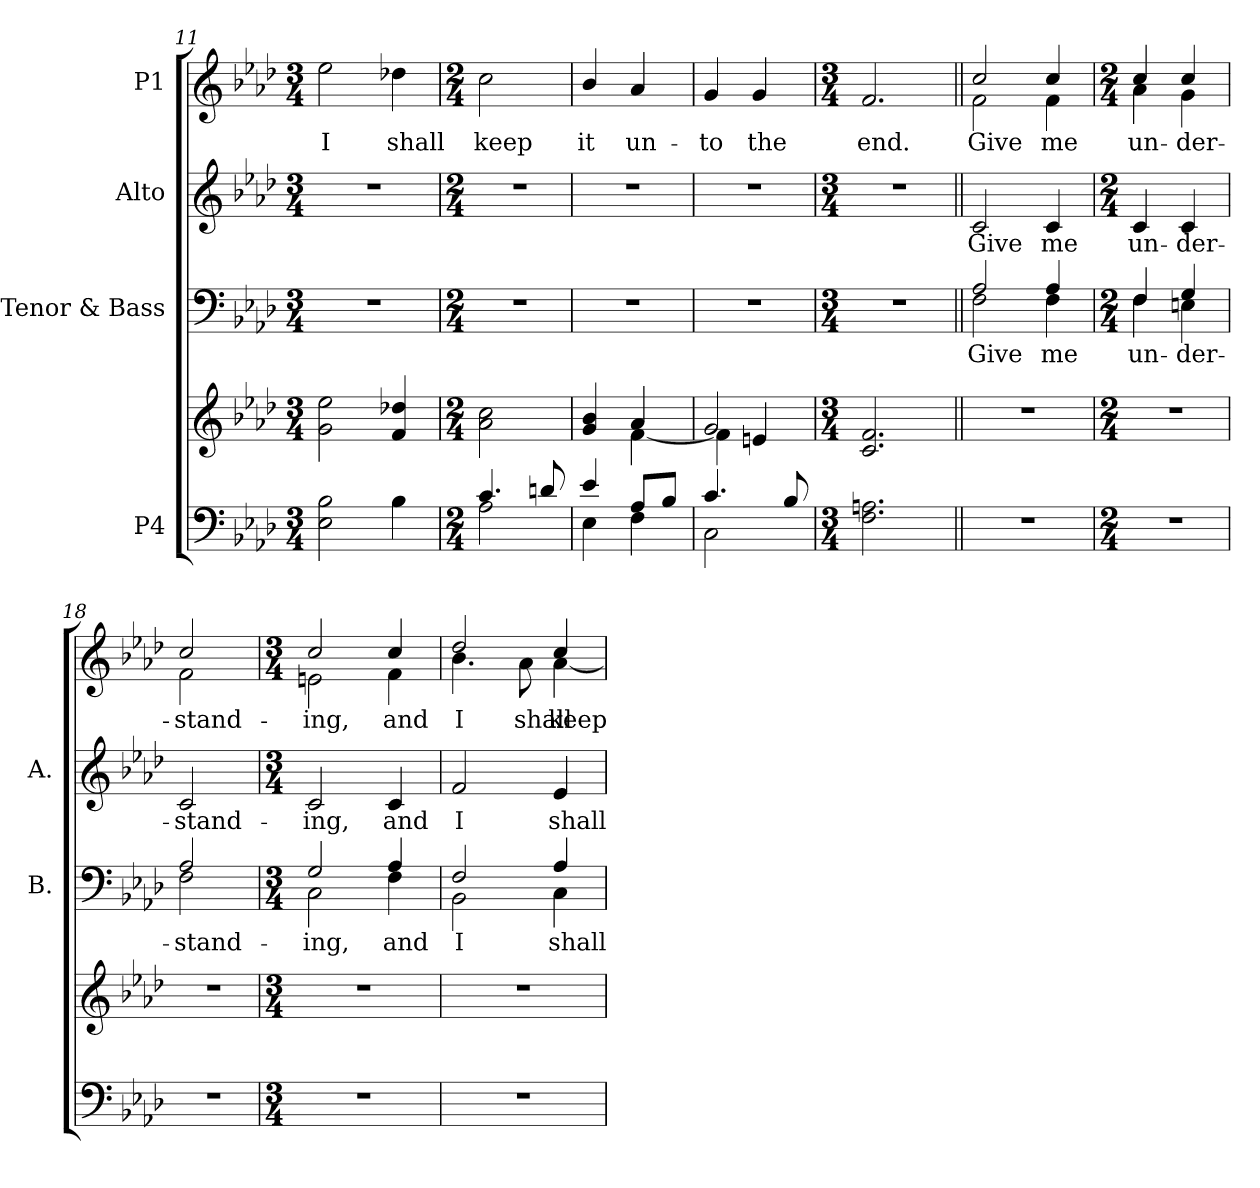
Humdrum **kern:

**kern	**kern	**kern	**text	**kern	**text	**kern	**text
*part4	*part4	*part3	*part3	*part2	*part2	*part1	*part1
*staff5	*staff4	*staff3	*staff3	*staff2	*staff2	*staff1	*staff1
*I"P4	*	*I"Tenor & Bass	*	*I"Alto	*	*I"P1	*
*	*	*I'B.	*	*I'A.	*	*	*
*clefF4	*clefG2	*clefF4	*	*clefG2	*	*clefG2	*
*k[b-e-a-d-]	*k[b-e-a-d-]	*k[b-e-a-d-]	*	*k[b-e-a-d-]	*	*k[b-e-a-d-]	*
*A-:	*A-:	*A-:	*	*A-:	*	*A-:	*
*M3/4	*M3/4	*M3/4	*	*M3/4	*	*M3/4	*
=11	=11	=11	=11	=11	=11	=11	=11
!	!	!LO:N:vis=1	!	!LO:N:vis=1	!	!	!
!	!	!	!	!	!	!	!LO:LY:b:color=#000000
2E-i\ 2B-i	2gi\ 2ee-i	2.r	.	2.r	.	2ee-i\	I
!	!	!	!	!	!	!	!LO:LY:b:color=#000000
4B-i\	4fi/ 4dd-Xi	.	.	.	.	4dd-Xi\	shall
=12	=12	=12	=12	=12	=12	=12	=12
*M2/4	*M2/4	*M2/4	*	*M2/4	*	*M2/4	*
*^	*	*	*	*	*	*	*
!	!	!	!LO:N:vis=1	!	!LO:N:vis=1	!	!	!
!	!	!	!	!	!	!	!	!LO:LY:b:color=#000000
4.ci/	2A-i\	2a-i\ 2cci	2r	.	2r	.	2cci\	keep
8dni/	.	.	.	.	.	.	.	.
=13	=13	=13	=13	=13	=13	=13	=13	=13
*	*	*^	*	*	*	*	*	*
!	!	!	!	!LO:N:vis=1	!	!LO:N:vis=1	!	!	!
!	!	!	!	!	!	!	!	!	!LO:LY:b:color=#000000
4e-i/	4E-i\	4gi/ 4b-i	4ryy	2r	.	2r	.	4b-i/	it
!	!	!	!	!	!	!	!	!	!LO:LY:b:color=#000000
8A-i/L	4Fi\	4a-i/	[4fi\	.	.	.	.	4a-i/	un-
8B-i/J	.	.	.	.	.	.	.	.	.
=14	=14	=14	=14	=14	=14	=14	=14	=14	=14
!	!	!	!	!LO:N:vis=1	!	!LO:N:vis=1	!	!	!
!	!	!	!	!	!	!	!	!	!LO:LY:b:color=#000000
4.ci/	2Ci\	2gi/	4fi\]	2r	.	2r	.	4gi/	-to
!	!	!	!	!	!	!	!	!	!LO:LY:b:color=#000000
.	.	.	4eni/	.	.	.	.	4gi/	the
8B-i/	.	.	.	.	.	.	.	.	.
*v	*v	*	*	*	*	*	*	*	*
*	*v	*v	*	*	*	*	*	*
=15	=15	=15	=15	=15	=15	=15	=15
*M3/4	*M3/4	*M3/4	*	*M3/4	*	*M3/4	*
!	!	!LO:N:vis=1	!	!LO:N:vis=1	!	!	!
!	!	!	!	!	!	!	!LO:LY:b:color=#000000
2.Fi\ 2.Ani	2.ci/ 2.fi	2.r	.	2.r	.	2.fi/	end.
!!LO:LB:g=z
=16||	=16||	=16||	=16||	=16||	=16||	=16||	=16||
!LO:N:vis=1	!LO:N:vis=1	!	!	!	!	!	!
!	!	!	!LO:LY:a:color=#000000	!	!	!	!
*	*	*^	*	*	*	*	*
!	!	!	!	!LO:LY:b:color=#000000	!	!	!	!
!	!	!	!	!	!	!LO:LY:b:color=#000000	!	!
!	!	!	!	!	!	!	!	!LO:LY:a:color=#000000
*	*	*	*	*	*	*	*^	*
!	!	!	!	!	!	!	!	!	!LO:LY:b:color=#000000
2.r	2.r	2A-i/	2Fi\	Give	2ci/	Give	2cci/	2fi\	Give
!	!	!	!	!LO:LY:a:color=#000000	!	!	!	!	!
!	!	!	!	!LO:LY:b:color=#000000	!	!	!	!	!
!	!	!	!	!	!	!LO:LY:b:color=#000000	!	!	!
!	!	!	!	!	!	!	!	!	!LO:LY:a:color=#000000
!	!	!	!	!	!	!	!	!	!LO:LY:b:color=#000000
.	.	4A-i/	4Fi\	me	4ci/	me	4cci/	4fi\	me
=17	=17	=17	=17	=17	=17	=17	=17	=17	=17
*M2/4	*M2/4	*M2/4	*	*	*M2/4	*	*M2/4	*	*
!LO:N:vis=1	!LO:N:vis=1	!	!	!	!	!	!	!	!
!	!	!	!	!LO:LY:a:color=#000000	!	!	!	!	!
!	!	!	!	!LO:LY:b:color=#000000	!	!	!	!	!
!	!	!	!	!	!	!LO:LY:b:color=#000000	!	!	!
!	!	!	!	!	!	!	!	!	!LO:LY:a:color=#000000
!	!	!	!	!	!	!	!	!	!LO:LY:b:color=#000000
2r	2r	4Fi/	4Fi\	un-	4ci/	un-	4cci/	4a-i\	un-
!	!	!	!	!LO:LY:a:color=#000000	!	!	!	!	!
!	!	!	!	!LO:LY:b:color=#000000	!	!	!	!	!
!	!	!	!	!	!	!LO:LY:b:color=#000000	!	!	!
!	!	!	!	!	!	!	!	!	!LO:LY:a:color=#000000
!	!	!	!	!	!	!	!	!	!LO:LY:b:color=#000000
.	.	4Gi/	4Eni\	-der-	4ci/	-der-	4cci/	4gi\	-der-
=18	=18	=18	=18	=18	=18	=18	=18	=18	=18
!LO:N:vis=1	!LO:N:vis=1	!	!	!	!	!	!	!	!
!	!	!	!	!LO:LY:a:color=#000000	!	!	!	!	!
!	!	!	!	!LO:LY:b:color=#000000	!	!	!	!	!
!	!	!	!	!	!	!LO:LY:b:color=#000000	!	!	!
!	!	!	!	!	!	!	!	!	!LO:LY:a:color=#000000
!	!	!	!	!	!	!	!	!	!LO:LY:b:color=#000000
2r	2r	2A-i/	2Fi\	-stand-	2ci/	-stand-	2cci/	2fi\	-stand-
=19	=19	=19	=19	=19	=19	=19	=19	=19	=19
*M3/4	*M3/4	*M3/4	*	*	*M3/4	*	*M3/4	*	*
!LO:N:vis=1	!LO:N:vis=1	!	!	!	!	!	!	!	!
!	!	!	!	!LO:LY:a:color=#000000	!	!	!	!	!
!	!	!	!	!LO:LY:b:color=#000000	!	!	!	!	!
!	!	!	!	!	!	!LO:LY:b:color=#000000	!	!	!
!	!	!	!	!	!	!	!	!	!LO:LY:a:color=#000000
!	!	!	!	!	!	!	!	!	!LO:LY:b:color=#000000
2.r	2.r	2Gi/	2Ci\	-ing,	2ci/	-ing,	2cci/	2eni\	-ing,
!	!	!	!	!LO:LY:a:color=#000000	!	!	!	!	!
!	!	!	!	!LO:LY:b:color=#000000	!	!	!	!	!
!	!	!	!	!	!	!LO:LY:b:color=#000000	!	!	!
!	!	!	!	!	!	!	!	!	!LO:LY:a:color=#000000
!	!	!	!	!	!	!	!	!	!LO:LY:b:color=#000000
.	.	4A-i/	4Fi\	and	4ci/	and	4cci/	4fi\	and
=20	=20	=20	=20	=20	=20	=20	=20	=20	=20
!LO:N:vis=1	!LO:N:vis=1	!	!	!	!	!	!	!	!
!	!	!	!	!LO:LY:a:color=#000000	!	!	!	!	!
!	!	!	!	!LO:LY:b:color=#000000	!	!	!	!	!
!	!	!	!	!	!	!LO:LY:b:color=#000000	!	!	!
!	!	!	!	!	!	!	!	!	!LO:LY:a:color=#000000
!	!	!	!	!	!	!	!	!	!LO:LY:b:color=#000000
2.r	2.r	2Fi/	2BB-i\	I	2fi/	I	2dd-i/	4.b-i\	I
!	!	!	!	!	!	!	!	!	!LO:LY:b:color=#000000
.	.	.	.	.	.	.	.	8a-i\	shall
!	!	!	!	!LO:LY:a:color=#000000	!	!	!	!	!
!	!	!	!	!LO:LY:b:color=#000000	!	!	!	!	!
!	!	!	!	!	!	!LO:LY:b:color=#000000	!	!	!
!	!	!	!	!	!	!	!	!	!LO:LY:a:color=#000000
!	!	!	!	!	!	!	!	!	!LO:LY:b:color=#000000
.	.	4A-i/	4Ci\	shall	4e-i/	shall	4cci/	[4a-i\	keep
*	*	*v	*v	*	*	*	*v	*v	*
=	=	=	=	=	=	=	=
*-	*-	*-	*-	*-	*-	*-	*-
